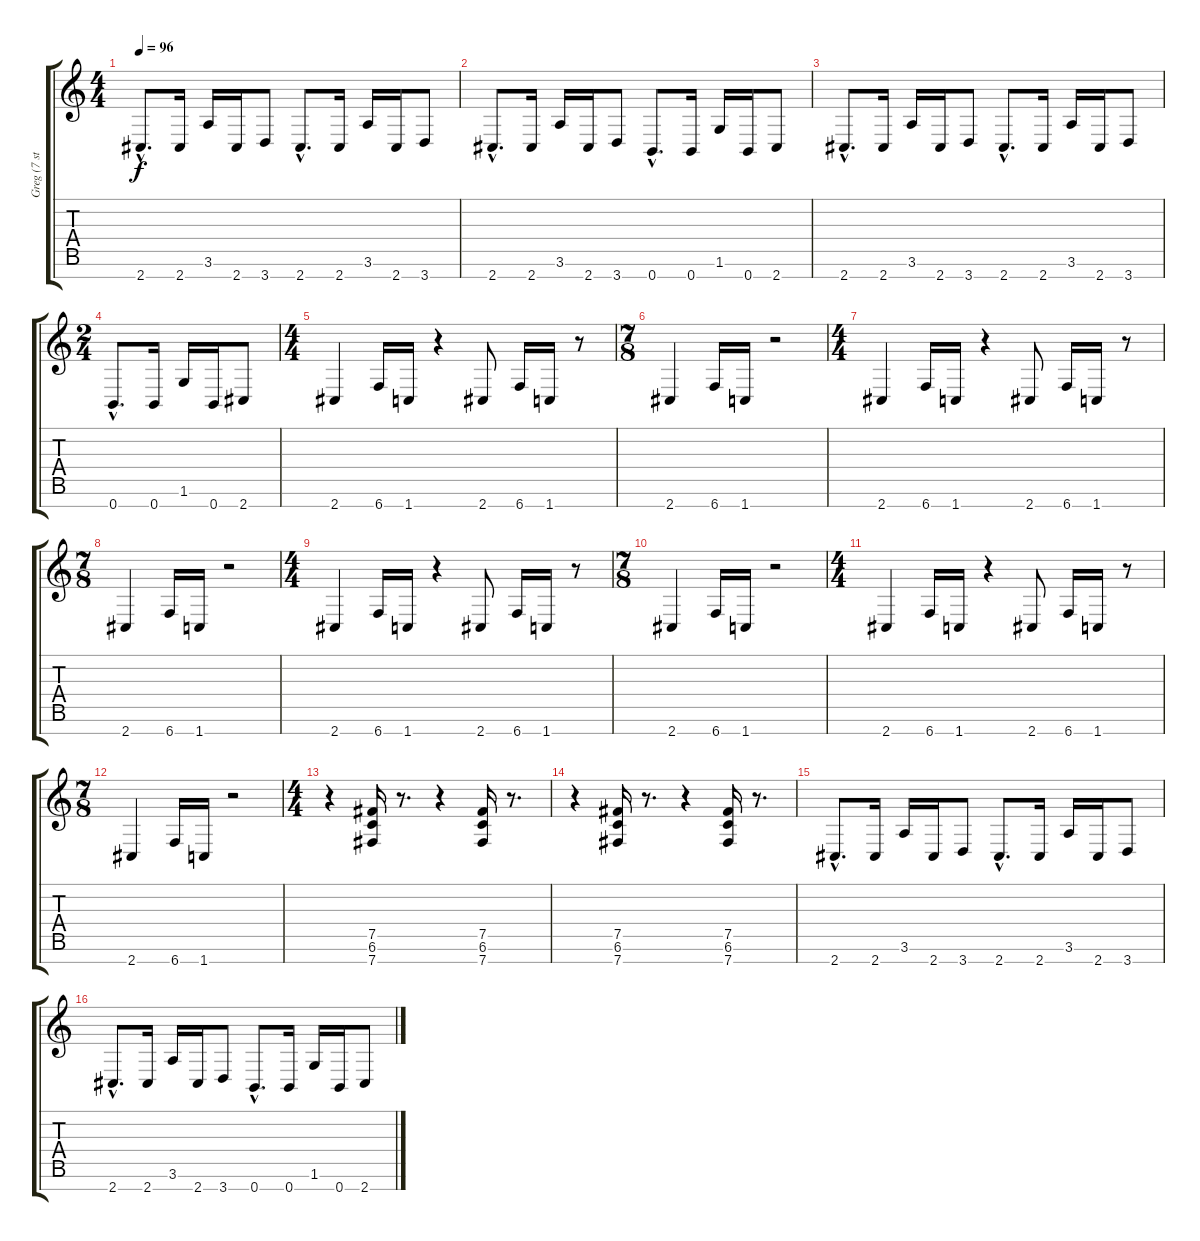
\track ("Greg (7 strings)" "Greg (7 st") {instrument distortionguitar}
\staff {score tabs}
\tuning (Gb4 Db4 Ab3 E3 B2 Gb2 B1) {hide}
\ts (4 4)
\tempo 96
\clef g2
\ks c
2.7{hac}.8{d dy f} 2.7.16 3.6.16 2.7.16 3.7.8 2.7{hac}.8{d} 2.7.16 3.6.16 2.7.16 3.7.8 |
2.7{hac}.8{d} 2.7.16 3.6.16 2.7.16 3.7.8 0.7{hac}.8{d} 0.7.16 1.6.16 0.7.16 2.7.8 |
2.7{hac}.8{d} 2.7.16 3.6.16 2.7.16 3.7.8 2.7{hac}.8{d} 2.7.16 3.6.16 2.7.16 3.7.8 |
\ts (2 4)
0.7{hac}.8{d} 0.7.16 1.6.16 0.7.16 2.7.8 |
\ts (4 4)
\section ("" "")
2.7.4 6.7.16 1.7.16 r.4 2.7.8 6.7.16 1.7.16 r.8 |
\ts (7 8)
2.7.4 6.7.16 1.7.16 r.2 |
\ts (4 4)
2.7.4 6.7.16 1.7.16 r.4 2.7.8 6.7.16 1.7.16 r.8 |
\ts (7 8)
2.7.4 6.7.16 1.7.16 r.2 |
\ts (4 4)
2.7.4 6.7.16 1.7.16 r.4 2.7.8 6.7.16 1.7.16 r.8 |
\ts (7 8)
2.7.4 6.7.16 1.7.16 r.2 |
\ts (4 4)
2.7.4 6.7.16 1.7.16 r.4 2.7.8 6.7.16 1.7.16 r.8 |
\ts (7 8)
2.7.4 6.7.16 1.7.16 r.2 |
\ts (4 4)
\section ("" "")
r.4{instrument electricguitarmuted} (7.5 6.6 7.7).16 r.8{d} r.4 (7.5 6.6 7.7).16 r.8{d} |
r.4 (7.5 6.6 7.7).16 r.8{d} r.4 (7.5 6.6 7.7).16 r.8{d} |
\section ("" "")
2.7{hac}.8{d instrument distortionguitar} 2.7.16 3.6.16 2.7.16 3.7.8 2.7{hac}.8{d} 2.7.16 3.6.16 2.7.16 3.7.8 |
2.7{hac}.8{d} 2.7.16 3.6.16 2.7.16 3.7.8 0.7{hac}.8{d} 0.7.16 1.6.16 0.7.16 2.7.8
